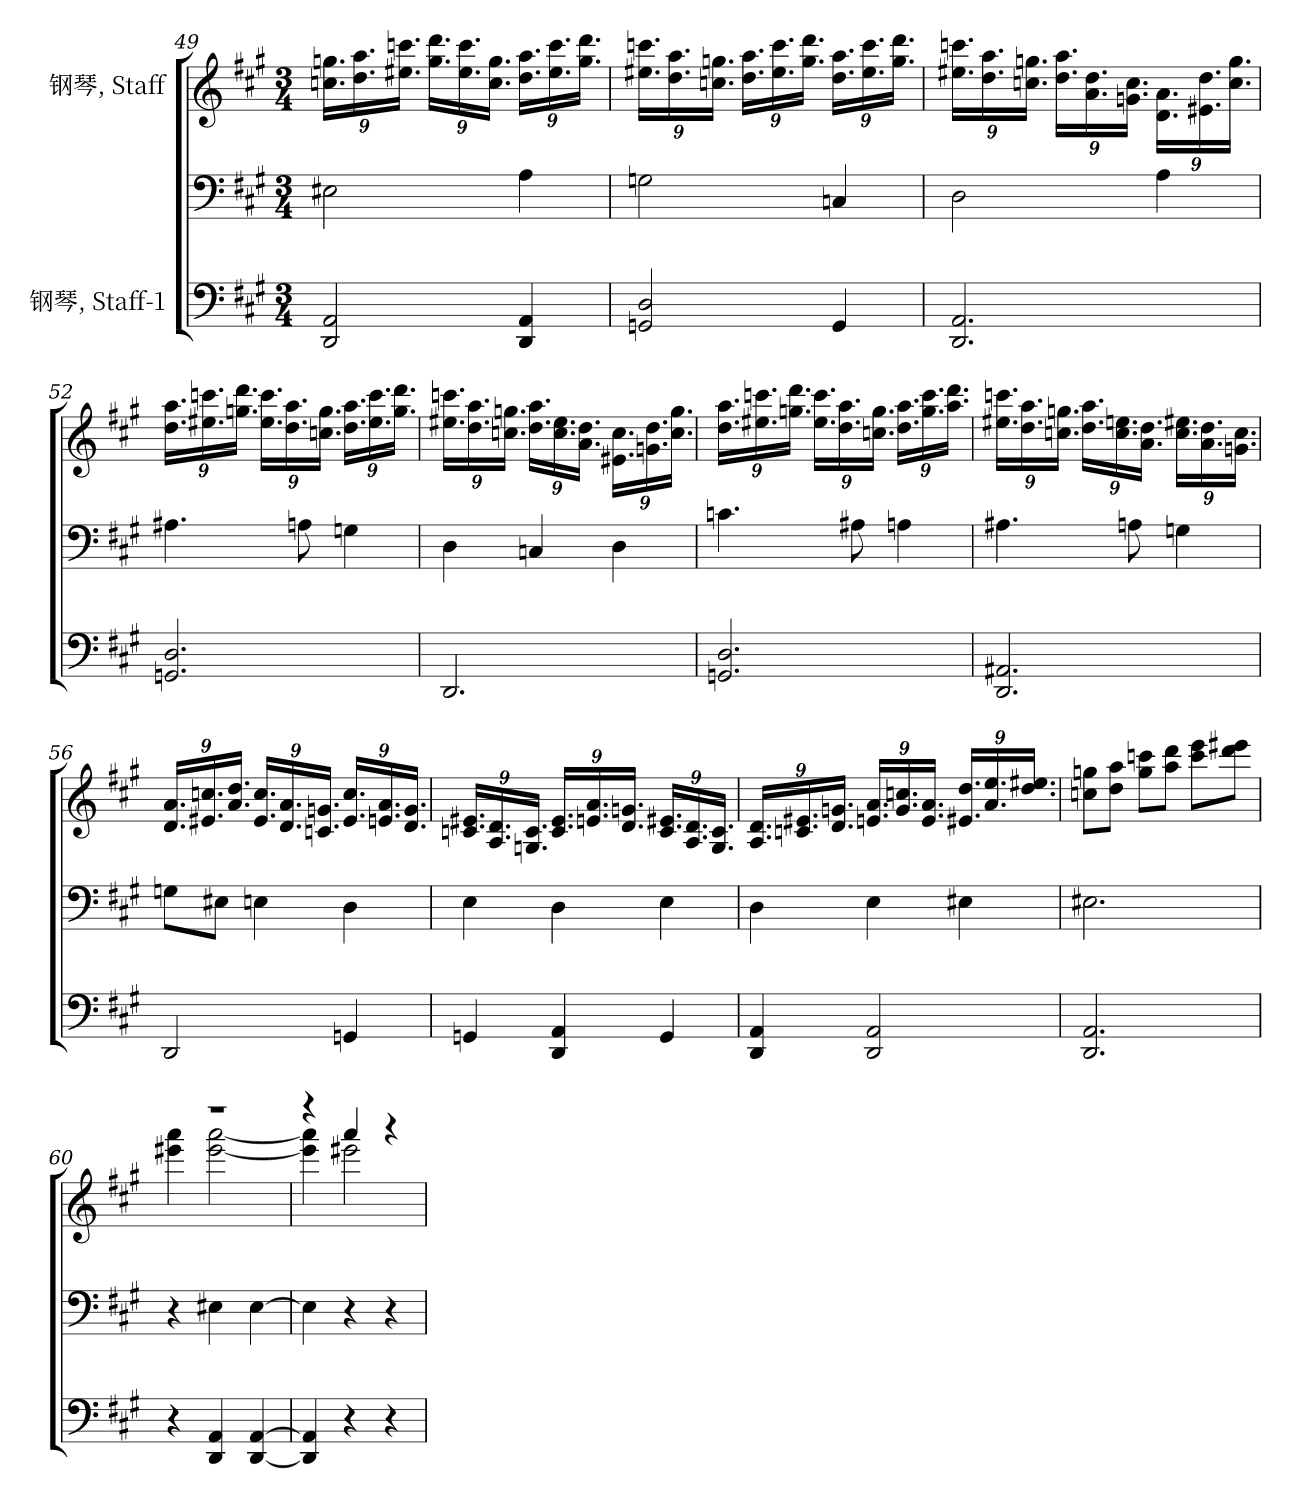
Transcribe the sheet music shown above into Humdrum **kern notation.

**kern	**kern	**kern
*part2	*part2	*part1
*staff3	*staff2	*staff1
*I"钢琴, Staff-1	*	*I"钢琴, Staff
*clefF4	*clefF4	*clefG2
*k[f#c#g#]	*k[f#c#g#]	*k[f#c#g#]
*M3/4	*M3/4	*M3/4
*	*	*Xbrackettup
=49	=49	=49
2DD/ 2AA/	2E#X\	18.ccn\ 18.ggn\LL
.	.	18.dd\ 18.aa\
.	.	18.ee#X\ 18.cccn\JJ
.	.	18.gg\ 18.ddd\LL
.	.	18.ee#\ 18.ccc\
.	.	18.cc\ 18.gg\JJ
4DD/ 4AA/	4A\	18.dd\ 18.aa\LL
.	.	18.ee#\ 18.ccc\
.	.	18.gg\ 18.ddd\JJ
!!LO:PB:g=z
=50	=50	=50
2GGn/ 2D/	2Gn\	18.ee#X\ 18.cccn\LL
.	.	18.dd\ 18.aa\
.	.	18.ccn\ 18.ggn\JJ
.	.	18.dd\ 18.aa\LL
.	.	18.ee#\ 18.ccc\
.	.	18.gg\ 18.ddd\JJ
4GG/	4Cn/	18.dd\ 18.aa\LL
.	.	18.ee#\ 18.ccc\
.	.	18.gg\ 18.ddd\JJ
=51	=51	=51
2.DD/ 2.AA/	2D\	18.ee#X\ 18.cccn\LL
.	.	18.dd\ 18.aa\
.	.	18.ccn\ 18.ggn\JJ
.	.	18.dd\ 18.aa\LL
.	.	18.a\ 18.dd\
.	.	18.gn\ 18.cc\JJ
.	4A\	18.d\ 18.a\LL
.	.	18.e#X\ 18.dd\
.	.	18.cc\ 18.gg\JJ
!!LO:LB:g=z
=52	=52	=52
2.GGn/ 2.D/	4.A#X\	18.dd\ 18.aa\LL
.	.	18.ee#X\ 18.cccn\
.	.	18.ggn\ 18.ddd\JJ
.	.	18.ee#\ 18.ccc\LL
.	.	18.dd\ 18.aa\
.	8An\	.
.	.	18.ccn\ 18.gg\JJ
.	4Gn\	18.dd\ 18.aa\LL
.	.	18.ee#\ 18.ccc\
.	.	18.gg\ 18.ddd\JJ
=53	=53	=53
2.DD/	4D\	18.ee#X\ 18.cccn\LL
.	.	18.dd\ 18.aa\
.	.	18.ccn\ 18.ggn\JJ
.	4Cn/	18.dd\ 18.aa\LL
.	.	18.cc\ 18.ee#\
.	.	18.a\ 18.dd\JJ
.	4D\	18.e#X\ 18.cc\LL
.	.	18.gn\ 18.dd\
.	.	18.cc\ 18.gg\JJ
!!LO:LB:g=z
=54	=54	=54
2.GGn/ 2.D/	4.cn\	18.dd\ 18.aa\LL
.	.	18.ee#X\ 18.cccn\
.	.	18.ggn\ 18.ddd\JJ
.	.	18.ee#\ 18.ccc\LL
.	.	18.dd\ 18.aa\
.	8A#X\	.
.	.	18.ccn\ 18.gg\JJ
.	4An\	18.dd\ 18.aa\LL
.	.	18.gg\ 18.ccc\
.	.	18.aa\ 18.ddd\JJ
=55	=55	=55
2.DD/ 2.AA#X/	4.A#X\	18.ee#X\ 18.cccn\LL
.	.	18.dd\ 18.aa\
.	.	18.ccn\ 18.ggn\JJ
.	.	18.dd\ 18.aa\LL
.	.	18.cc\ 18.een\
.	8An\	.
.	.	18.a\ 18.dd\JJ
.	4Gn\	18.cc\ 18.ee#X\LL
.	.	18.a\ 18.dd\
.	.	18.gn\ 18.cc\JJ
!!LO:LB:g=z
=56	=56	=56
2DD/	8Gn\L	18.d/ 18.a/LL
.	.	18.e#X/ 18.ccn/
.	8E#X\J	.
.	.	18.a/ 18.dd/JJ
.	4En\	18.e#/ 18.cc/LL
.	.	18.d/ 18.a/
.	.	18.cn/ 18.gn/JJ
4GGn/	4D\	18.e#/ 18.cc/LL
.	.	18.en/ 18.a/
.	.	18.d/ 18.g/JJ
=57	=57	=57
4GGn/	4E\	18.cn/ 18.e#X/LL
.	.	18.A/ 18.d/
.	.	18.Gn/ 18.c/JJ
4DD/ 4AA/	4D\	18.c/ 18.e#/LL
.	.	18.en/ 18.a/
.	.	18.d/ 18.gn/JJ
4GG/	4E\	18.c/ 18.e#X/LL
.	.	18.A/ 18.d/
.	.	18.G/ 18.c/JJ
!!LO:PB:g=z
=58	=58	=58
4DD/ 4AA/	4D\	18.A/ 18.d/LL
.	.	18.cn/ 18.e#X/
.	.	18.d/ 18.gn/JJ
2DD/ 2AA/	4E\	18.en/ 18.a/LL
.	.	18.g/ 18.ccn/
.	.	18.e/ 18.a/JJ
.	4E#X\	18.e#X/ 18.dd/LL
.	.	18.a/ 18.ee/
.	.	18.dd/ 18.ee#X/JJ
=59	=59	=59
2.DD/ 2.AA/	2.E#X\	8ccn\ 8ggn\L
.	.	8dd\ 8aa\J
.	.	8gg\ 8cccn\L
.	.	8aa\ 8ddd\J
.	.	8ccc\ 8eee\L
.	.	8ddd\ 8eee#X\J
=60	=60	=60
*	*	*^
4r	4r	2.r	4eee#X\ 4aaa\
4DD/ 4AA/	4E#X\	.	[2eee#\ [2aaa\
[4DD/ [4AA/	[4E#\	.	.
=61	=61	=61	=61
4DD/] 4AA/]	4E#\]	4r	4eee#\] 4aaa\]
4r	4r	4aaa/	2eee#X\
4r	4r	4r	.
*	*	*v	*v
=	=	=
*-	*-	*-
